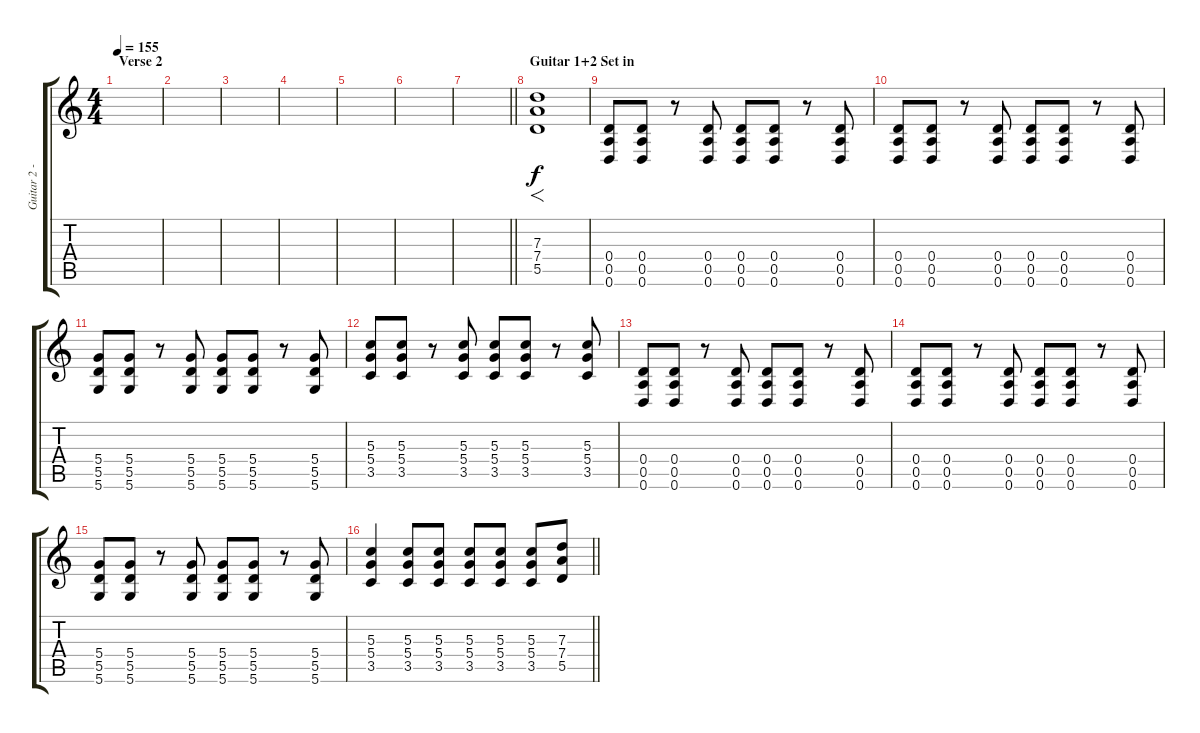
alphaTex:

\track ("Guitar 2 - Ryan Peak" "Guitar 2 -") {instrument distortionguitar}
\staff {score tabs}
\tuning (E4 B3 G3 D3 A2 D2) {hide}
\ts (4 4)
\section ("" "Verse 2")
\tempo 155
\clef g2
\ks c
|
|
|
|
|
|
\barLineRight lightlight
|
\section ("" "Guitar 1+2 Set in")
(7.3 7.4 5.5).1{f} |
(0.4 0.5 0.6).8 (0.4 0.5 0.6).8 r.8 (0.4 0.5 0.6).8 (0.4 0.5 0.6).8 (0.4 0.5 0.6).8 r.8 (0.4 0.5 0.6).8 |
(0.4 0.5 0.6).8 (0.4 0.5 0.6).8 r.8 (0.4 0.5 0.6).8 (0.4 0.5 0.6).8 (0.4 0.5 0.6).8 r.8 (0.4 0.5 0.6).8 |
(5.4 5.5 5.6).8 (5.4 5.5 5.6).8 r.8 (5.4 5.5 5.6).8 (5.4 5.5 5.6).8 (5.4 5.5 5.6).8 r.8 (5.4 5.5 5.6).8 |
(5.3 5.4 3.5).8 (5.3 5.4 3.5).8 r.8 (5.3 5.4 3.5).8 (5.3 5.4 3.5).8 (5.3 5.4 3.5).8 r.8 (5.3 5.4 3.5).8 |
(0.4 0.5 0.6).8 (0.4 0.5 0.6).8 r.8 (0.4 0.5 0.6).8 (0.4 0.5 0.6).8 (0.4 0.5 0.6).8 r.8 (0.4 0.5 0.6).8 |
(0.4 0.5 0.6).8 (0.4 0.5 0.6).8 r.8 (0.4 0.5 0.6).8 (0.4 0.5 0.6).8 (0.4 0.5 0.6).8 r.8 (0.4 0.5 0.6).8 |
(5.4 5.5 5.6).8 (5.4 5.5 5.6).8 r.8 (5.4 5.5 5.6).8 (5.4 5.5 5.6).8 (5.4 5.5 5.6).8 r.8 (5.4 5.5 5.6).8 |
\barLineRight lightlight
(5.3 5.4 3.5).4 (5.3 5.4 3.5).8 (5.3 5.4 3.5).8 (5.3 5.4 3.5).8 (5.3 5.4 3.5).8 (5.3 5.4 3.5).8 (7.3 7.4 5.5).8
